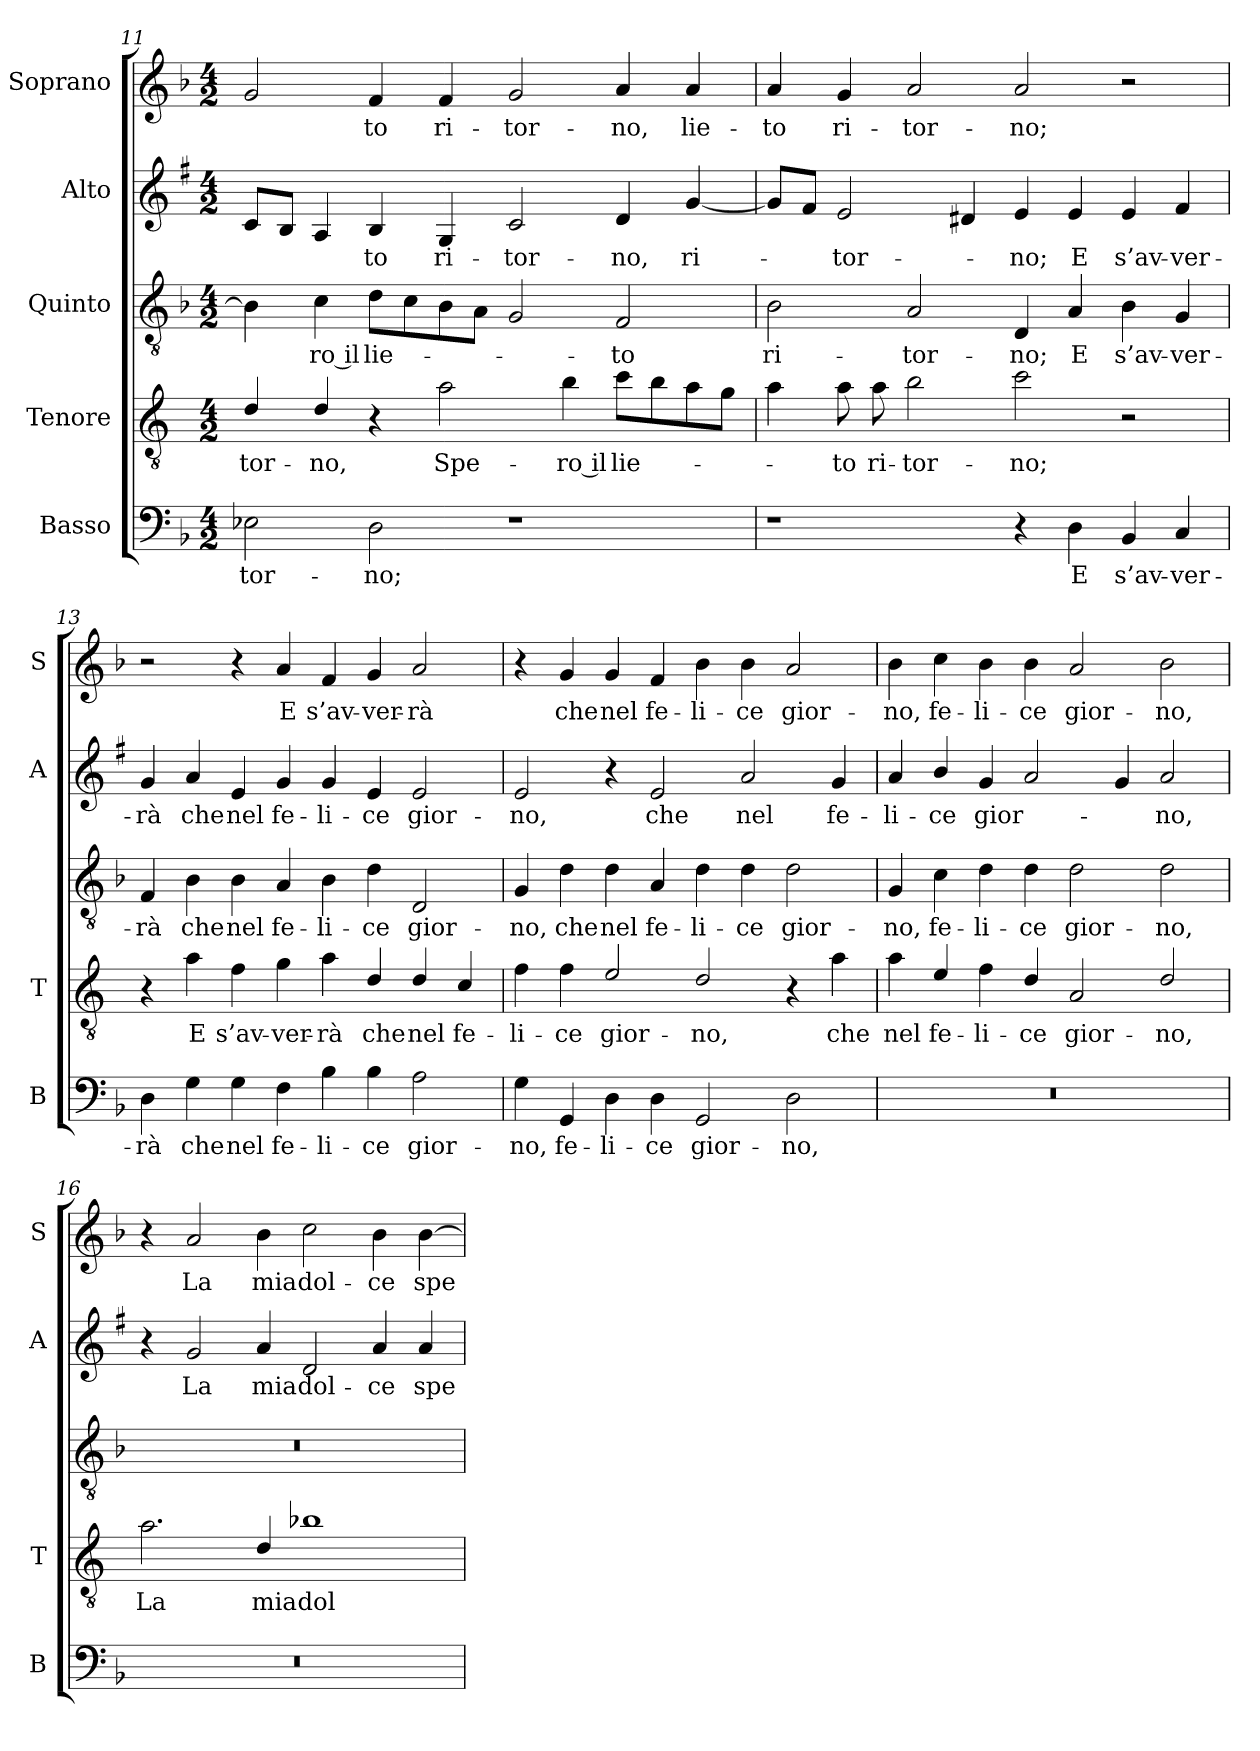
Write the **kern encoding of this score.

**kern	**text	**kern	**text	**kern	**text	**kern	**text	**kern	**text
*part5	*part5	*part4	*part4	*part3	*part3	*part2	*part2	*part1	*part1
*staff5	*staff5	*staff4	*staff4	*staff3	*staff3	*staff2	*staff2	*staff1	*staff1
*I"Basso	*	*I"Tenore	*	*I"Quinto	*	*I"Alto	*	*I"Soprano	*
*I'B	*	*I'T	*	*	*	*I'A	*	*I'S	*
*clefF4	*	*clefGv2	*	*clefGv2	*	*clefG2	*	*clefG2	*
*	*	*ITrd4c7	*	*	*	*ITrd1c2	*	*	*
*k[b-]	*	*k[b-]	*	*k[b-]	*	*k[b-]	*	*k[b-]	*
*F:	*	*F:	*	*F:	*	*F:	*	*F:	*
*M4/2	*	*M4/2	*	*M4/2	*	*M4/2	*	*M4/2	*
=11	=11	=11	=11	=11	=11	=11	=11	=11	=11
!	!LO:LY:b	!	!LO:LY:b	!	!	!	!	!	!
2E-X\	-tor-	4G/	-tor-	4B-\]	.	8B-/L	.	2g/	.
.	.	.	.	.	.	8A/J	.	.	.
!	!	!	!LO:LY:b	!	!LO:LY:b	!	!	!	!
.	.	4G/	-no,	4c\	-ro il	4G/	.	.	.
!	!LO:LY:b	!	!	!	!LO:LY:b	!	!LO:LY:b	!	!LO:LY:b
2D\	-no;	4r	.	8d\L	lie-	4A/	-to	4f/	-to
.	.	.	.	8c\	.	.	.	.	.
!	!	!	!LO:LY:b	!	!	!	!LO:LY:b	!	!LO:LY:b
.	.	2d\	Spe-	8B-\	.	4F/	ri-	4f/	ri-
.	.	.	.	8A\J	.	.	.	.	.
!	!	!	!	!	!	!	!LO:LY:b	!	!LO:LY:b
1r	.	.	.	2G/	.	2B-/	-tor-	2g/	-tor-
!	!	!	!LO:LY:b	!	!	!	!	!	!
.	.	4e\	-ro il	.	.	.	.	.	.
!	!	!	!LO:LY:b	!	!LO:LY:b	!	!LO:LY:b	!	!LO:LY:b
.	.	8f\L	lie-	2F/	-to	4c/	-no,	4a/	-no,
.	.	8e\	.	.	.	.	.	.	.
!	!	!	!	!	!	!	!LO:LY:b	!	!LO:LY:b
.	.	8d\	.	.	.	[4f/	ri-	4a/	lie-
.	.	8c\J	.	.	.	.	.	.	.
!!LO:PB:g=z
=12	=12	=12	=12	=12	=12	=12	=12	=12	=12
!	!	!	!	!	!LO:LY:b	!	!	!	!LO:LY:b
1r	.	4d\	.	2B-\	ri-	8f/L]	.	4a/	-to
.	.	.	.	.	.	8e/J	.	.	.
!	!	!	!LO:LY:b	!	!	!	!LO:LY:b	!	!LO:LY:b
.	.	8d\	-to	.	.	2d/	-tor-	4g/	ri-
!	!	!	!LO:LY:b	!	!	!	!	!	!
.	.	8d\	ri-	.	.	.	.	.	.
!	!	!	!LO:LY:b	!	!LO:LY:b	!	!	!	!LO:LY:b
.	.	2e\	-tor-	2A/	-tor-	.	.	2a/	-tor-
.	.	.	.	.	.	4c#X/	.	.	.
!	!	!	!LO:LY:b	!	!LO:LY:b	!	!LO:LY:b	!	!LO:LY:b
4r	.	2f\	-no;	4D/	-no;	4d/	-no;	2a/	-no;
!	!LO:LY:b	!	!	!	!LO:LY:b	!	!LO:LY:b	!	!
4D\	E	.	.	4A/	E	4d/	E	.	.
!	!LO:LY:b	!	!	!	!LO:LY:b	!	!LO:LY:b	!	!
4BB-/	s’av-	2r	.	4B-\	s’av-	4d/	s’av-	2r	.
!	!LO:LY:b	!	!	!	!LO:LY:b	!	!LO:LY:b	!	!
4C/	-ver-	.	.	4G/	-ver-	4e/	-ver-	.	.
=13	=13	=13	=13	=13	=13	=13	=13	=13	=13
!	!LO:LY:b	!	!	!	!LO:LY:b	!	!LO:LY:b	!	!
4D\	-rà	4r	.	4F/	-rà	4f/	-rà	2r	.
!	!LO:LY:b	!	!LO:LY:b	!	!LO:LY:b	!	!LO:LY:b	!	!
4G\	che	4d\	E	4B-\	che	4g/	che	.	.
!	!LO:LY:b	!	!LO:LY:b	!	!LO:LY:b	!	!LO:LY:b	!	!
4G\	nel	4B-\	s’av-	4B-\	nel	4d/	nel	4r	.
!	!LO:LY:b	!	!LO:LY:b	!	!LO:LY:b	!	!LO:LY:b	!	!LO:LY:b
4F\	fe-	4c\	-ver-	4A/	fe-	4f/	fe-	4a/	E
!	!LO:LY:b	!	!LO:LY:b	!	!LO:LY:b	!	!LO:LY:b	!	!LO:LY:b
4B-\	-li-	4d\	-rà	4B-\	-li-	4f/	-li-	4f/	s’av-
!	!LO:LY:b	!	!LO:LY:b	!	!LO:LY:b	!	!LO:LY:b	!	!LO:LY:b
4B-\	-ce	4G/	che	4d\	-ce	4d/	-ce	4g/	-ver-
!	!LO:LY:b	!	!LO:LY:b	!	!LO:LY:b	!	!LO:LY:b	!	!LO:LY:b
2A\	gior-	4G/	nel	2D/	gior-	2d/	gior-	2a/	-rà
!	!	!	!LO:LY:b	!	!	!	!	!	!
.	.	4F/	fe-	.	.	.	.	.	.
=14	=14	=14	=14	=14	=14	=14	=14	=14	=14
!	!LO:LY:b	!	!LO:LY:b	!	!LO:LY:b	!	!LO:LY:b	!	!
4G\	-no,	4B-\	-li-	4G/	-no,	2d/	-no,	4r	.
!	!LO:LY:b	!	!LO:LY:b	!	!LO:LY:b	!	!	!	!LO:LY:b
4GG/	fe-	4B-\	-ce	4d\	che	.	.	4g/	che
!	!LO:LY:b	!	!LO:LY:b	!	!LO:LY:b	!	!	!	!LO:LY:b
4D\	-li-	2A/	gior-	4d\	nel	4r	.	4g/	nel
!	!LO:LY:b	!	!	!	!LO:LY:b	!	!LO:LY:b	!	!LO:LY:b
4D\	-ce	.	.	4A/	fe-	2d/	che	4f/	fe-
!	!LO:LY:b	!	!LO:LY:b	!	!LO:LY:b	!	!	!	!LO:LY:b
2GG/	gior-	2G/	-no,	4d\	-li-	.	.	4b-\	-li-
!	!	!	!	!	!LO:LY:b	!	!LO:LY:b	!	!LO:LY:b
.	.	.	.	4d\	-ce	2g/	nel	4b-\	-ce
!	!LO:LY:b	!	!	!	!LO:LY:b	!	!	!	!LO:LY:b
2D\	-no,	4r	.	2d\	gior-	.	.	2a/	gior-
!	!	!	!LO:LY:b	!	!	!	!LO:LY:b	!	!
.	.	4d\	che	.	.	4f/	fe-	.	.
=15	=15	=15	=15	=15	=15	=15	=15	=15	=15
!	!	!	!LO:LY:b	!	!LO:LY:b	!	!LO:LY:b	!	!LO:LY:b
0r	.	4d\	nel	4G/	-no,	4g/	-li-	4b-\	-no,
!	!	!	!LO:LY:b	!	!LO:LY:b	!	!LO:LY:b	!	!LO:LY:b
.	.	4A/	fe-	4c\	fe-	4a/	-ce	4cc\	fe-
!	!	!	!LO:LY:b	!	!LO:LY:b	!	!LO:LY:b	!	!LO:LY:b
.	.	4B-\	-li-	4d\	-li-	4f/	gior-	4b-\	-li-
!	!	!	!LO:LY:b	!	!LO:LY:b	!	!	!	!LO:LY:b
.	.	4G/	-ce	4d\	-ce	2g/	.	4b-\	-ce
!	!	!	!LO:LY:b	!	!LO:LY:b	!	!	!	!LO:LY:b
.	.	2D/	gior-	2d\	gior-	.	.	2a/	gior-
.	.	.	.	.	.	4f/	.	.	.
!	!	!	!LO:LY:b	!	!LO:LY:b	!	!LO:LY:b	!	!LO:LY:b
.	.	2G/	-no,	2d\	-no,	2g/	-no,	2b-\	-no,
!!LO:LB:g=z
=16	=16	=16	=16	=16	=16	=16	=16	=16	=16
!	!	!	!LO:LY:b	!	!	!	!	!	!
0r	.	2.d\	La	0r	.	4r	.	4r	.
!	!	!	!	!	!	!	!LO:LY:b	!	!LO:LY:b
.	.	.	.	.	.	2f/	La	2a/	La
!	!	!	!LO:LY:b	!	!	!	!LO:LY:b	!	!LO:LY:b
.	.	4G/	mia	.	.	4g/	mia	4b-\	mia
!	!	!	!LO:LY:b	!	!	!	!LO:LY:b	!	!LO:LY:b
.	.	1e-X	dol-	.	.	2c/	dol-	2cc\	dol-
!	!	!	!	!	!	!	!LO:LY:b	!	!LO:LY:b
.	.	.	.	.	.	4g/	-ce	4b-\	-ce
!	!	!	!	!	!	!	!LO:LY:b	!	!LO:LY:b
.	.	.	.	.	.	4g/	spe-	[4b-\	spe-
=	=	=	=	=	=	=	=	=	=
*-	*-	*-	*-	*-	*-	*-	*-	*-	*-
